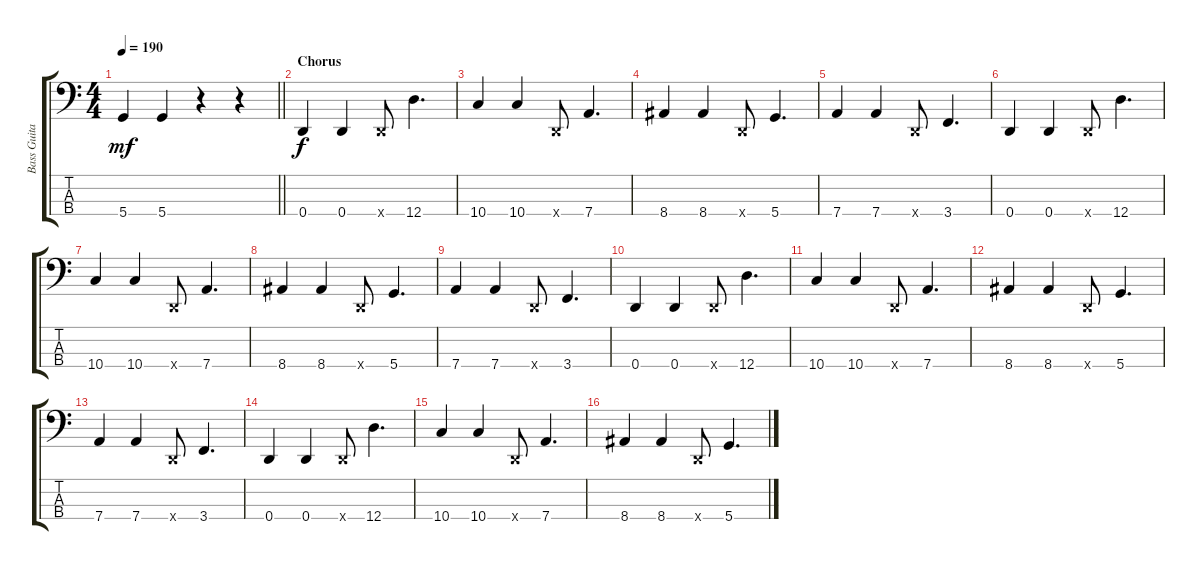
\track ("Bass Guitar - Pheonix" "Bass Guita") {instrument electricbassfinger}
\staff {score tabs}
\tuning (G2 D2 A1 D1) {hide}
\ts (4 4)
\tempo 190
\clef f4
\barLineRight lightlight
\ks c
5.4.4{dy mf} 5.4.4 r.4 r.4 |
\section ("" "Chorus")
0.4.4{dy f} 0.4.4 0.4{x}.8 12.4.4{d} |
10.4.4 10.4.4 0.4{x}.8 7.4.4{d} |
8.4.4 8.4.4 0.4{x}.8 5.4.4{d} |
7.4.4 7.4.4 0.4{x}.8 3.4.4{d} |
0.4.4 0.4.4 0.4{x}.8 12.4.4{d} |
10.4.4 10.4.4 0.4{x}.8 7.4.4{d} |
8.4.4 8.4.4 0.4{x}.8 5.4.4{d} |
7.4.4 7.4.4 0.4{x}.8 3.4.4{d} |
0.4.4 0.4.4 0.4{x}.8 12.4.4{d} |
10.4.4 10.4.4 0.4{x}.8 7.4.4{d} |
8.4.4 8.4.4 0.4{x}.8 5.4.4{d} |
7.4.4 7.4.4 0.4{x}.8 3.4.4{d} |
0.4.4 0.4.4 0.4{x}.8 12.4.4{d} |
10.4.4 10.4.4 0.4{x}.8 7.4.4{d} |
8.4.4 8.4.4 0.4{x}.8 5.4.4{d}
